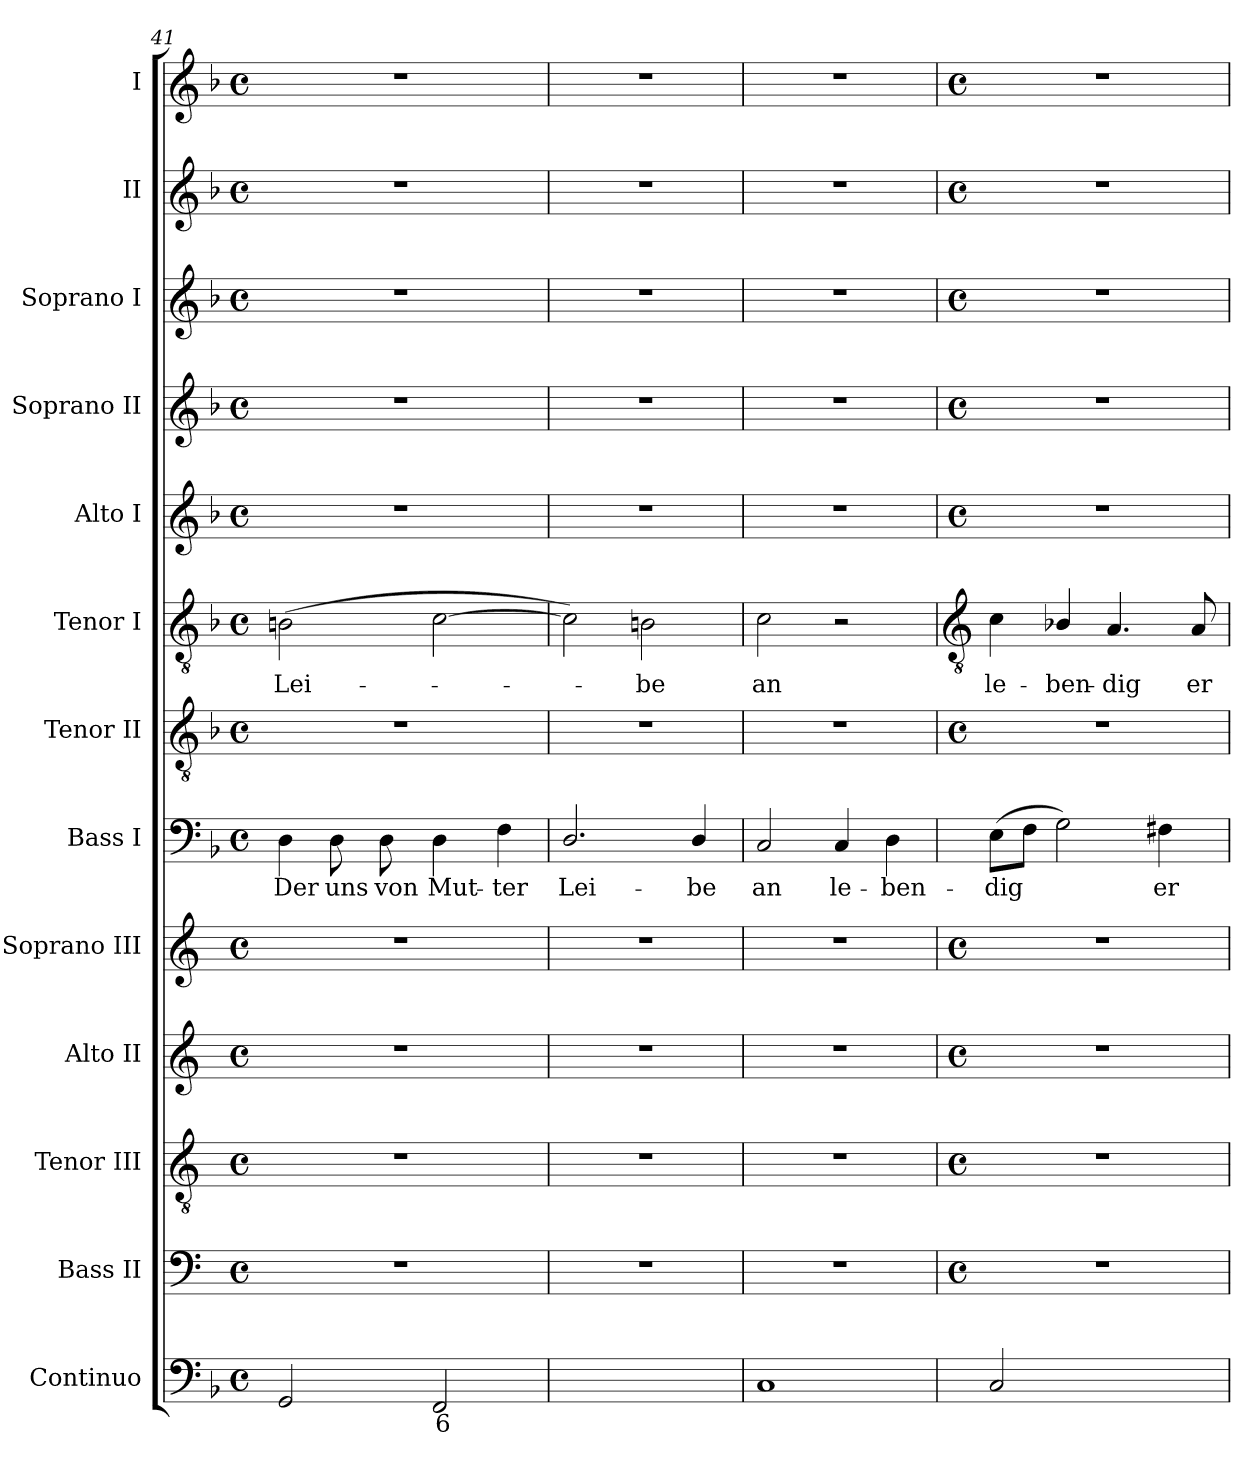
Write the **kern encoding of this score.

**kern	**text	**kern	**kern	**kern	**kern	**kern	**text	**kern	**kern	**text	**kern	**kern	**kern	**kern	**kern
*part13	*part13	*part12	*part11	*part10	*part9	*part8	*part8	*part7	*part6	*part6	*part5	*part4	*part3	*part2	*part1
*staff13	*staff13	*staff12	*staff11	*staff10	*staff9	*staff8	*staff8	*staff7	*staff6	*staff6	*staff5	*staff4	*staff3	*staff2	*staff1
*I"Continuo	*	*I"Bass II	*I"Tenor III	*I"Alto II	*I"Soprano III	*I"Bass I	*	*I"Tenor II	*I"Tenor I	*	*I"Alto I	*I"Soprano II	*I"Soprano I	*I"II	*I"I
*	*	*I'B	*I'T	*I'A	*I'S	*I'B I	*	*I'T II	*I'T I	*	*I'A I	*I'S II	*I'S I	*I'II	*I'I
*clefF4	*	*clefF4	*clefGv2	*clefG2	*clefG2	*clefF4	*	*clefGv2	*clefGv2	*	*clefG2	*clefG2	*clefG2	*clefG2	*clefG2
*	*	*ITrd4c7	*ITrd4c7	*ITrd4c7	*ITrd4c7	*	*	*	*	*	*	*	*	*	*
*k[b-]	*	*k[b-]	*k[b-]	*k[b-]	*k[b-]	*k[b-]	*	*k[b-]	*k[b-]	*	*k[b-]	*k[b-]	*k[b-]	*k[b-]	*k[b-]
*F:	*	*F:	*F:	*F:	*F:	*F:	*	*F:	*F:	*	*F:	*F:	*F:	*F:	*F:
*M4/4	*	*M4/4	*M4/4	*M4/4	*M4/4	*M4/4	*	*M4/4	*M4/4	*	*M4/4	*M4/4	*M4/4	*M4/4	*M4/4
*met(c)	*	*met(c)	*met(c)	*met(c)	*met(c)	*met(c)	*	*met(c)	*met(c)	*	*met(c)	*met(c)	*met(c)	*met(c)	*met(c)
=41	=41	=41	=41	=41	=41	=41	=41	=41	=41	=41	=41	=41	=41	=41	=41
!	!	!	!	!	!	!	!LO:LY:b	!	!	!LO:LY:b	!	!	!	!	!
2GG	.	1r	1r	1r	1r	4D	Der	1r	(>2Bn	Lei-	1r	1r	1r	1r	1r
!	!	!	!	!	!	!	!LO:LY:b	!	!	!	!	!	!	!	!
.	.	.	.	.	.	8D	uns	.	.	.	.	.	.	.	.
!	!	!	!	!	!	!	!LO:LY:b	!	!	!	!	!	!	!	!
.	.	.	.	.	.	8D	von	.	.	.	.	.	.	.	.
!	!LO:LY:b	!	!	!	!	!	!LO:LY:b	!	!	!	!	!	!	!	!
2FF	6	.	.	.	.	4D	Mut-	.	[2c	.	.	.	.	.	.
!	!	!	!	!	!	!	!LO:LY:b	!	!	!	!	!	!	!	!
.	.	.	.	.	.	4F	-ter	.	.	.	.	.	.	.	.
=42	=42	=42	=42	=42	=42	=42	=42	=42	=42	=42	=42	=42	=42	=42	=42
!	!	!	!	!	!	!	!LO:LY:b	!	!	!	!	!	!	!	!
[2GGyy	.	1r	1r	1r	1r	2.D/	Lei-	1r	2c])	.	1r	1r	1r	1r	1r
!	!	!	!	!	!	!	!	!	!	!LO:LY:b	!	!	!	!	!
2GGyy]	.	.	.	.	.	.	.	.	2Bn	be	.	.	.	.	.
!	!	!	!	!	!	!	!LO:LY:b	!	!	!	!	!	!	!	!
.	.	.	.	.	.	4D/	-be	.	.	.	.	.	.	.	.
=43	=43	=43	=43	=43	=43	=43	=43	=43	=43	=43	=43	=43	=43	=43	=43
!	!	!	!	!	!	!	!LO:LY:b	!	!	!LO:LY:b	!	!	!	!	!
1C	.	1r	1r	1r	1r	2C	an	1r	2c	an	1r	1r	1r	1r	1r
!	!	!	!	!	!	!	!LO:LY:b	!	!	!	!	!	!	!	!
.	.	.	.	.	.	4C	le-	.	2r	.	.	.	.	.	.
!	!	!	!	!	!	!	!LO:LY:b	!	!	!	!	!	!	!	!
.	.	.	.	.	.	4D	-ben-	.	.	.	.	.	.	.	.
!!LO:LB:g=z
=44	=44	=44	=44	=44	=44	=44	=44	=44	=44	=44	=44	=44	=44	=44	=44
*	*	*	*	*	*	*	*	*	*clefGv2	*	*	*	*	*	*
*	*	*M4/4	*M4/4	*M4/4	*M4/4	*	*	*M4/4	*	*	*M4/4	*M4/4	*M4/4	*M4/4	*M4/4
*	*	*met(c)	*met(c)	*met(c)	*met(c)	*	*	*met(c)	*	*	*met(c)	*met(c)	*met(c)	*met(c)	*met(c)
!	!	!	!	!	!	!	!LO:LY:b	!	!	!LO:LY:b	!	!	!	!	!
2C	.	1r	1r	1r	1r	(>8EL	-dig	1r	4c	le-	1r	1r	1r	1r	1r
.	.	.	.	.	.	8FJ	.	.	.	.	.	.	.	.	.
!	!	!	!	!	!	!	!	!	!	!LO:LY:b	!	!	!	!	!
.	.	.	.	.	.	2G)	.	.	4B-X/	-ben-	.	.	.	.	.
!	!LO:LY:b	!	!	!	!	!	!	!	!	!LO:LY:b	!	!	!	!	!
[4D/yy	4	.	.	.	.	.	.	.	4.A	-dig	.	.	.	.	.
!	!	!	!	!	!	!	!LO:LY:b	!	!	!	!	!	!	!	!
4D/yy]	.	.	.	.	.	4F#X	er-	.	.	.	.	.	.	.	.
!	!	!	!	!	!	!	!	!	!	!LO:LY:b	!	!	!	!	!
.	.	.	.	.	.	.	.	.	8A	er-	.	.	.	.	.
=	=	=	=	=	=	=	=	=	=	=	=	=	=	=	=
*-	*-	*-	*-	*-	*-	*-	*-	*-	*-	*-	*-	*-	*-	*-	*-
